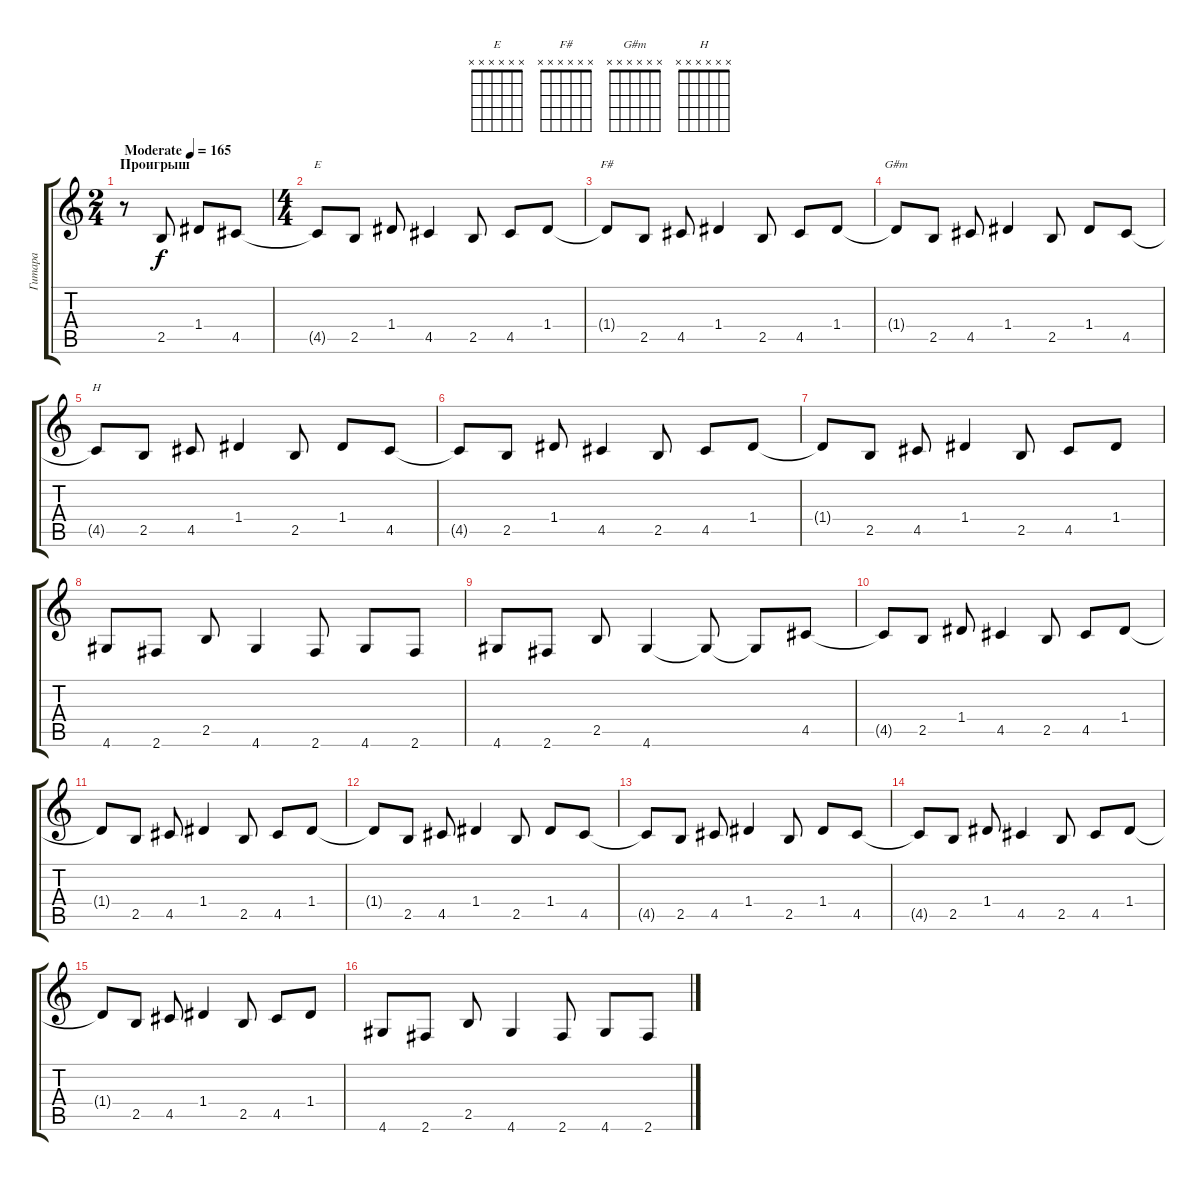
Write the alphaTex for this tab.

\track ("Гитара" "Гитара") {instrument distortionguitar}
\staff {score tabs}
\tuning (E4 B3 G3 D3 A2 E2) {hide}
\chord ("E" x x x x x x)
\chord ("F#" x x x x x x)
\chord ("G#m" x x x x x x)
\chord ("H" x x x x x x)
\ts (2 4)
\section ("" "Проигрыш")
\tempo (165 "Moderate")
\clef g2
\ks c
r.8{dy f instrument distortionguitar} 2.5.8 1.4.8 4.5.8 |
\ts (4 4)
4.5{t}.8{ch "E"} 2.5.8 1.4.8 4.5.4 2.5.8 4.5.8 1.4.8 |
1.4{t}.8{ch "F#"} 2.5.8 4.5.8 1.4.4 2.5.8 4.5.8 1.4.8 |
1.4{t}.8{ch "G#m"} 2.5.8 4.5.8 1.4.4 2.5.8 1.4.8 4.5.8 |
4.5{t}.8{ch "H"} 2.5.8 4.5.8 1.4.4 2.5.8 1.4.8 4.5.8 |
4.5{t}.8 2.5.8 1.4.8 4.5.4 2.5.8 4.5.8 1.4.8 |
1.4{t}.8 2.5.8 4.5.8 1.4.4 2.5.8 4.5.8 1.4.8 |
4.6.8 2.6.8 2.5.8 4.6.4 2.6.8 4.6.8 2.6.8 |
4.6.8 2.6.8 2.5.8 4.6.4 4.6{t}.8 4.6{t}.8 4.5.8 |
4.5{t}.8 2.5.8 1.4.8 4.5.4 2.5.8 4.5.8 1.4.8 |
1.4{t}.8 2.5.8 4.5.8 1.4.4 2.5.8 4.5.8 1.4.8 |
1.4{t}.8 2.5.8 4.5.8 1.4.4 2.5.8 1.4.8 4.5.8 |
4.5{t}.8 2.5.8 4.5.8 1.4.4 2.5.8 1.4.8 4.5.8 |
4.5{t}.8 2.5.8 1.4.8 4.5.4 2.5.8 4.5.8 1.4.8 |
1.4{t}.8 2.5.8 4.5.8 1.4.4 2.5.8 4.5.8 1.4.8 |
4.6.8 2.6.8 2.5.8 4.6.4 2.6.8 4.6.8 2.6.8
